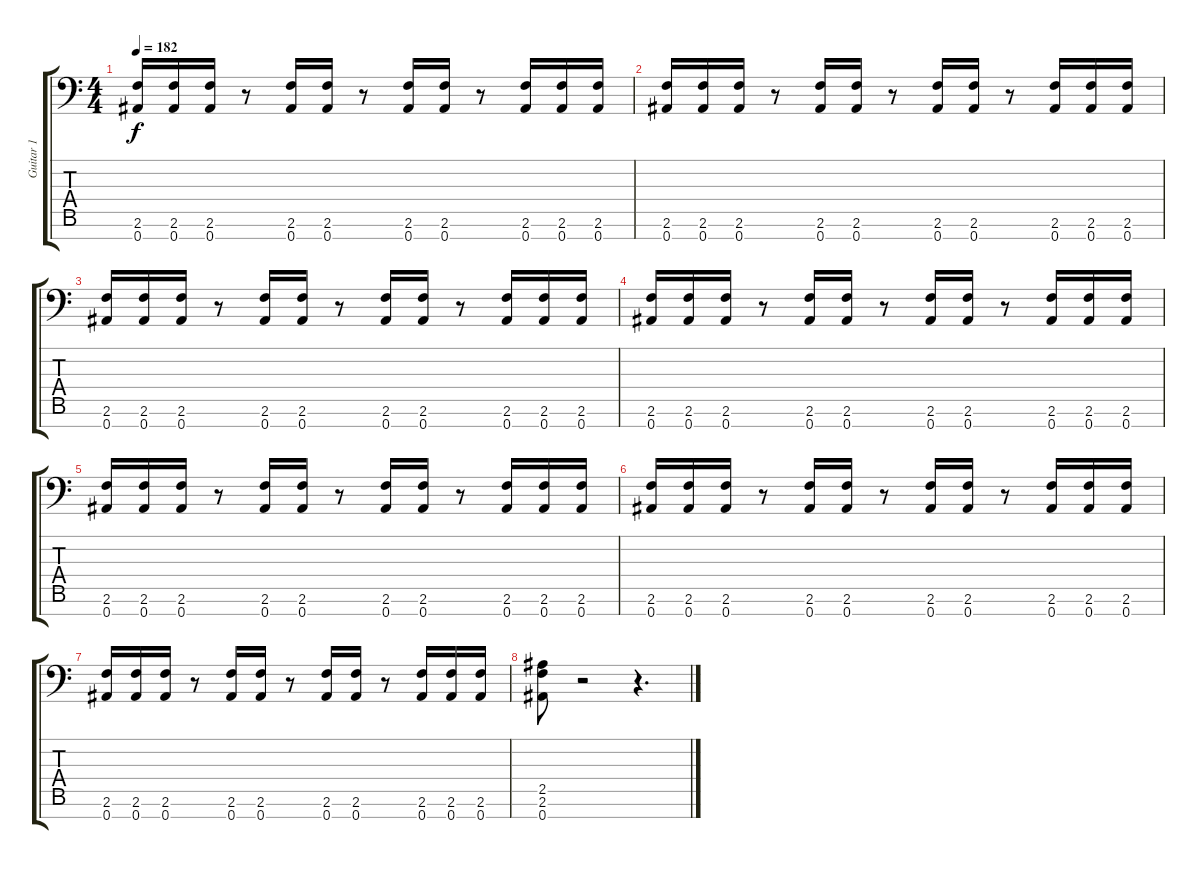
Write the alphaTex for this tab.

\track ("Guitar 1" "Guitar 1") {instrument distortionguitar}
\staff {score tabs}
\tuning (Eb4 Bb3 Gb3 Db3 Ab2 Eb2 Bb1) {hide}
\ts (4 4)
\tempo 182
\clef f4
\ks c
(2.6 0.7).16{dy f} (2.6 0.7).16 (2.6 0.7).16 r.8 (2.6 0.7).16 (2.6 0.7).16 r.8 (2.6 0.7).16 (2.6 0.7).16 r.8 (2.6 0.7).16 (2.6 0.7).16 (2.6 0.7).16 |
(2.6 0.7).16 (2.6 0.7).16 (2.6 0.7).16 r.8 (2.6 0.7).16 (2.6 0.7).16 r.8 (2.6 0.7).16 (2.6 0.7).16 r.8 (2.6 0.7).16 (2.6 0.7).16 (2.6 0.7).16 |
(2.6 0.7).16 (2.6 0.7).16 (2.6 0.7).16 r.8 (2.6 0.7).16 (2.6 0.7).16 r.8 (2.6 0.7).16 (2.6 0.7).16 r.8 (2.6 0.7).16 (2.6 0.7).16 (2.6 0.7).16 |
(2.6 0.7).16 (2.6 0.7).16 (2.6 0.7).16 r.8 (2.6 0.7).16 (2.6 0.7).16 r.8 (2.6 0.7).16 (2.6 0.7).16 r.8 (2.6 0.7).16 (2.6 0.7).16 (2.6 0.7).16 |
(2.6 0.7).16 (2.6 0.7).16 (2.6 0.7).16 r.8 (2.6 0.7).16 (2.6 0.7).16 r.8 (2.6 0.7).16 (2.6 0.7).16 r.8 (2.6 0.7).16 (2.6 0.7).16 (2.6 0.7).16 |
(2.6 0.7).16 (2.6 0.7).16 (2.6 0.7).16 r.8 (2.6 0.7).16 (2.6 0.7).16 r.8 (2.6 0.7).16 (2.6 0.7).16 r.8 (2.6 0.7).16 (2.6 0.7).16 (2.6 0.7).16 |
(2.6 0.7).16 (2.6 0.7).16 (2.6 0.7).16 r.8 (2.6 0.7).16 (2.6 0.7).16 r.8 (2.6 0.7).16 (2.6 0.7).16 r.8 (2.6 0.7).16 (2.6 0.7).16 (2.6 0.7).16 |
(2.5 2.6 0.7).8 r.2 r.4{d}
